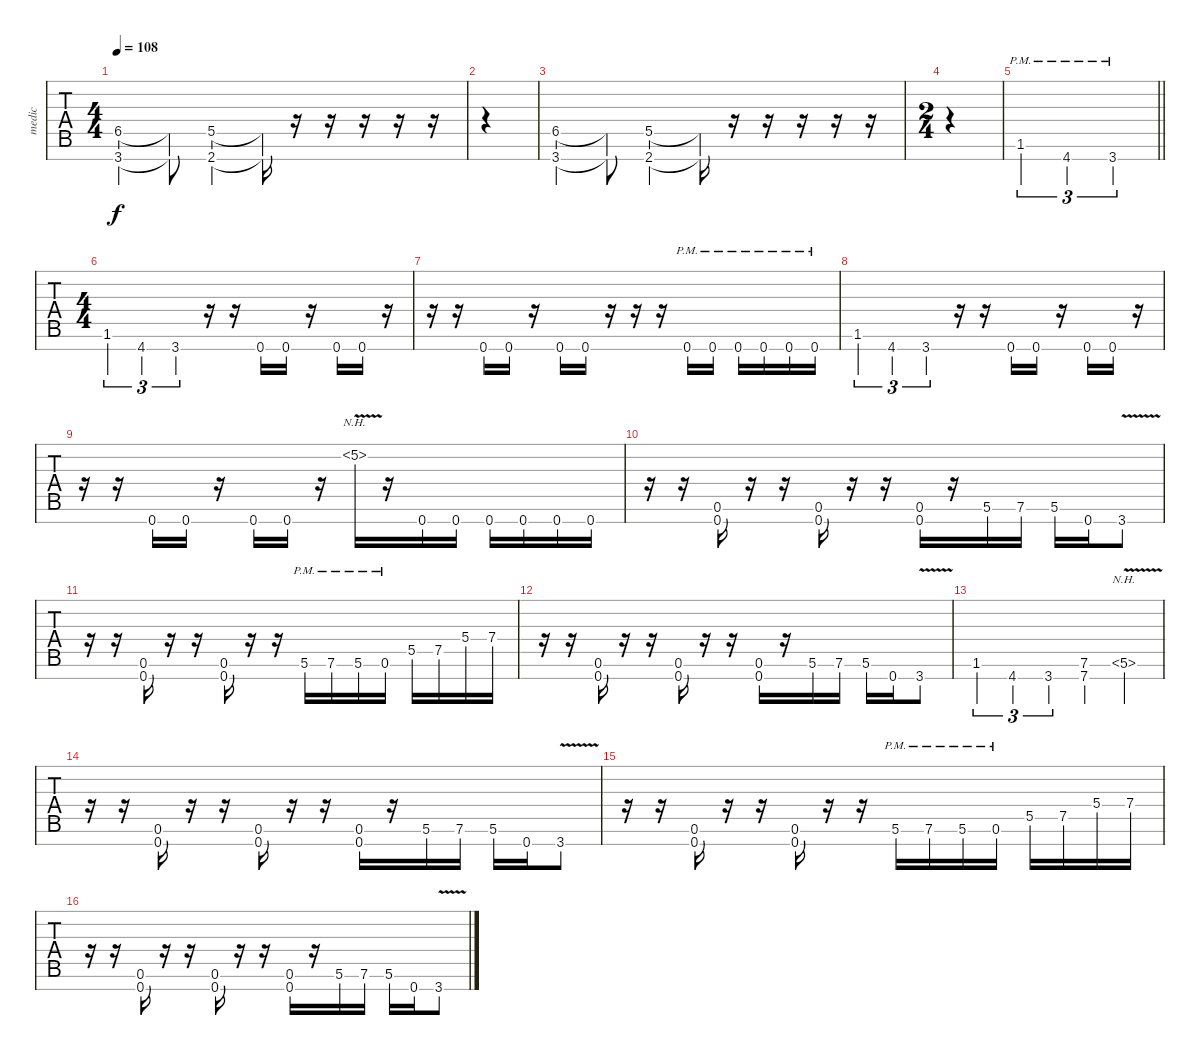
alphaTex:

\track ("medic" "medic") {instrument overdrivenguitar}
\staff {tabs}
\tuning (E4 A3 Gb3 D3 A2 E2 A1) {hide}
\ts (4 4)
\tempo 108
\clef f4
\ks c
(6.5 3.7).4{dy f} (6.5{t} 3.7{t}).8 (5.5 2.7).4 (5.5{t} 2.7{t}).16 r.16 r.16 r.16 r.16 r.16 |
|
(6.5 3.7).4 (6.5{t} 3.7{t}).8 (5.5 2.7).4 (5.5{t} 2.7{t}).16 r.16 r.16 r.16 r.16 r.16 |
\ts (2 4)
|
\barLineRight lightlight
1.6{pm}.4{tu (3 2)} 4.7{pm}.4{tu (3 2)} 3.7{pm}.4{tu (3 2)} |
\ts (4 4)
1.6.4{tu (3 2)} 4.7.4{tu (3 2)} 3.7.4{tu (3 2)} r.16 r.16 0.7.16 0.7.16 r.16 0.7.16 0.7.16 r.16 |
r.16 r.16 0.7.16 0.7.16 r.16 0.7.16 0.7.16 r.16 r.16 r.16 0.7{pm}.16 0.7{pm}.16 0.7{pm}.16 0.7{pm}.16 0.7{pm}.16 0.7{pm}.16 |
1.6.4{tu (3 2)} 4.7.4{tu (3 2)} 3.7.4{tu (3 2)} r.16 r.16 0.7.16 0.7.16 r.16 0.7.16 0.7.16 r.16 |
r.16 r.16 0.7.16 0.7.16 r.16 0.7.16 0.7.16 r.16 5.2{nh v}.16 r.16 0.7.16 0.7.16 0.7.16 0.7.16 0.7.16 0.7.16 |
r.16 r.16 (0.6 0.7).16 r.16 r.16 (0.6 0.7).16 r.16 r.16 (0.6 0.7).16 r.16 5.6.16 7.6.16 5.6.16 0.7.16 3.7{v}.8 |
r.16 r.16 (0.6 0.7).16 r.16 r.16 (0.6 0.7).16 r.16 r.16 5.6{pm}.16 7.6{pm}.16 5.6{pm}.16 0.6{pm}.16 5.5.16 7.5.16 5.4.16 7.4.16 |
r.16 r.16 (0.6 0.7).16 r.16 r.16 (0.6 0.7).16 r.16 r.16 (0.6 0.7).16 r.16 5.6.16 7.6.16 5.6.16 0.7.16 3.7{v}.8 |
1.6.4{tu (3 2)} 4.7.4{tu (3 2)} 3.7.4{tu (3 2)} (7.6 7.7).4 5.6{nh v}.4 |
r.16 r.16 (0.6 0.7).16 r.16 r.16 (0.6 0.7).16 r.16 r.16 (0.6 0.7).16 r.16 5.6.16 7.6.16 5.6.16 0.7.16 3.7{v}.8 |
r.16 r.16 (0.6 0.7).16 r.16 r.16 (0.6 0.7).16 r.16 r.16 5.6{pm}.16 7.6{pm}.16 5.6{pm}.16 0.6{pm}.16 5.5.16 7.5.16 5.4.16 7.4.16 |
r.16 r.16 (0.6 0.7).16 r.16 r.16 (0.6 0.7).16 r.16 r.16 (0.6 0.7).16 r.16 5.6.16 7.6.16 5.6.16 0.7.16 3.7{v}.8
